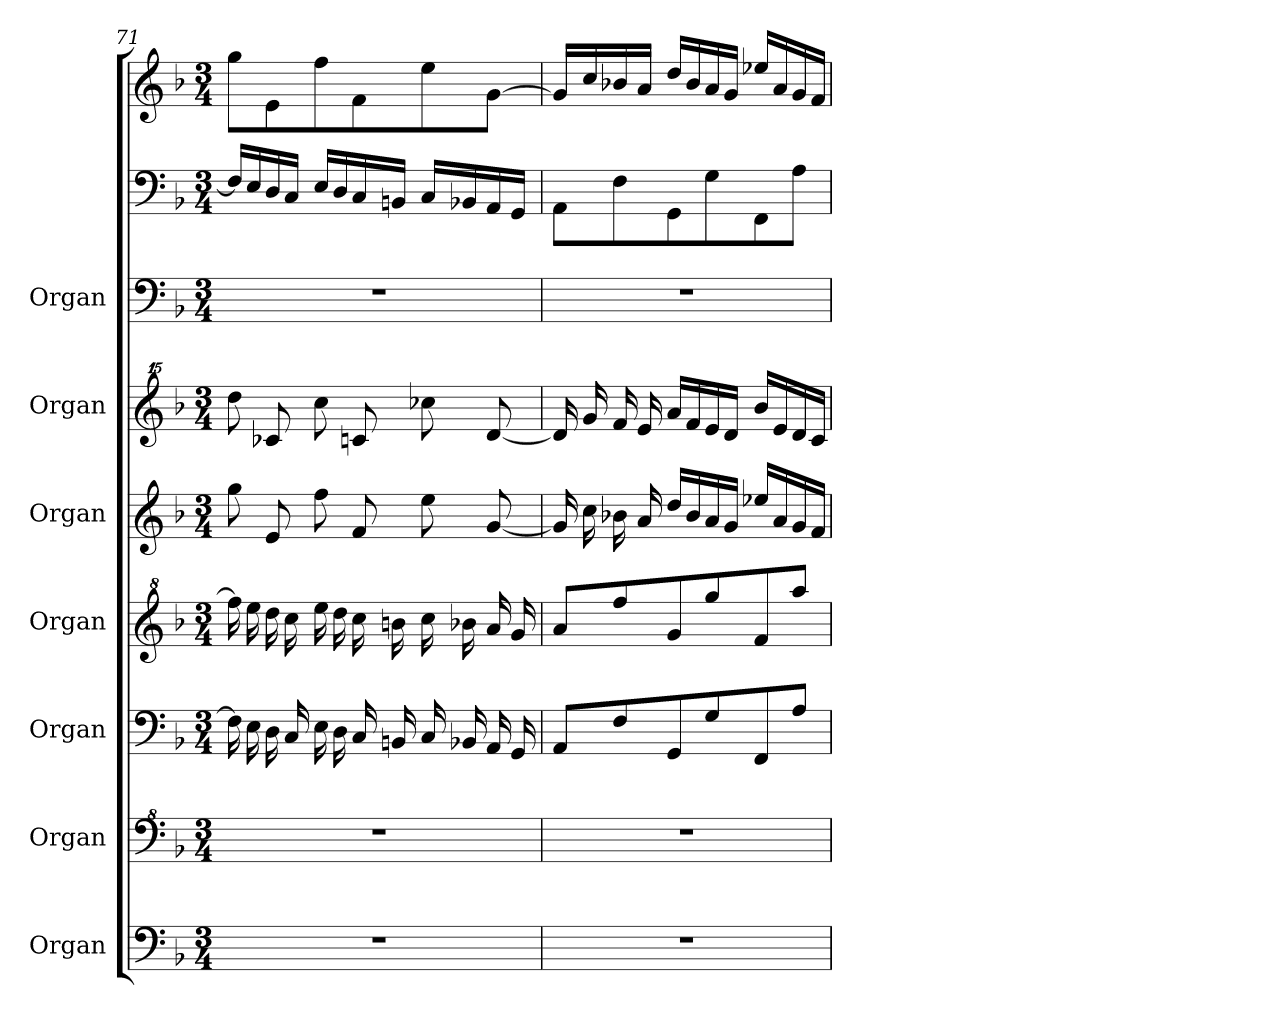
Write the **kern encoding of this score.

**kern	**kern	**kern	**kern	**kern	**kern	**kern	**kern	**kern
*part7	*part6	*part5	*part4	*part3	*part2	*part1	*part1	*part1
*staff9	*staff8	*staff7	*staff6	*staff5	*staff4	*staff3	*staff2	*staff1
*I"Organ	*I"Organ	*I"Organ	*I"Organ	*I"Organ	*I"Organ	*I"Organ	*	*
*	*I'Org.	*	*	*	*	*	*	*
*clefF4	*clefF^4	*clefF4	*clefG^2	*clefG2	*clefG^^2	*clefF4	*clefF4	*clefG2
*k[b-]	*k[b-]	*k[b-]	*k[b-]	*k[b-]	*k[b-]	*k[b-]	*k[b-]	*k[b-]
*M3/4	*M3/4	*M3/4	*M3/4	*M3/4	*M3/4	*M3/4	*M3/4	*M3/4
=71	=71	=71	=71	=71	=71	=71	=71	=71
2.r	2.r	16F\]	16fff\]	8gg\	8dddd\	2.r	16F/LL]	8gg\L
.	.	16E\	16eee\	.	.	.	16E/	.
.	.	16D\	16ddd\	8e/	8ccc-X/	.	16D/	8e\
.	.	16C/	16ccc\	.	.	.	16C/JJ	.
.	.	16E\	16eee\	8ff\	8cccc\	.	16E/LL	8ff\
.	.	16D\	16ddd\	.	.	.	16D/	.
.	.	16C/	16ccc\	8f/	8cccn/	.	16C/	8f\
.	.	16BBn/	16bbn\	.	.	.	16BBn/JJ	.
.	.	16C/	16ccc\	8ee\	8cccc-X\	.	16C/LL	8ee\
.	.	16BB-X/	16bb-X\	.	.	.	16BB-X/	.
.	.	16AA/	16aa/	[8g/	[8ddd/	.	16AA/	[8g\J
.	.	16GG/	16gg/	.	.	.	16GG/JJ	.
=72	=72	=72	=72	=72	=72	=72	=72	=72
2.r	2.r	8AA/L	8aa/L	16g/]	16ddd/]	2.r	8AA\L	16g/LL]
.	.	.	.	16cc\	16ggg/	.	.	16cc/
.	.	8F\	8fff\	16b-X\	16fff/	.	8F\	16b-X/
.	.	.	.	16a/	16eee/	.	.	16a/JJ
.	.	8GG/	8gg/	16dd\LL	16aaa/LL	.	8GG\	16dd/LL
.	.	.	.	16b-\	16fff/	.	.	16b-/
.	.	8G\	8ggg\	16a/	16eee/	.	8G\	16a/
.	.	.	.	16g/JJ	16ddd/JJ	.	.	16g/JJ
.	.	8FF/	8ff/	16ee-X\LL	16bbb-\LL	.	8FF\	16ee-X/LL
.	.	.	.	16a/	16eee/	.	.	16a/
.	.	8A\J	8aaa\J	16g/	16ddd/	.	8A\J	16g/
.	.	.	.	16f/JJ	16ccc/JJ	.	.	16f/JJ
=	=	=	=	=	=	=	=	=
*-	*-	*-	*-	*-	*-	*-	*-	*-
